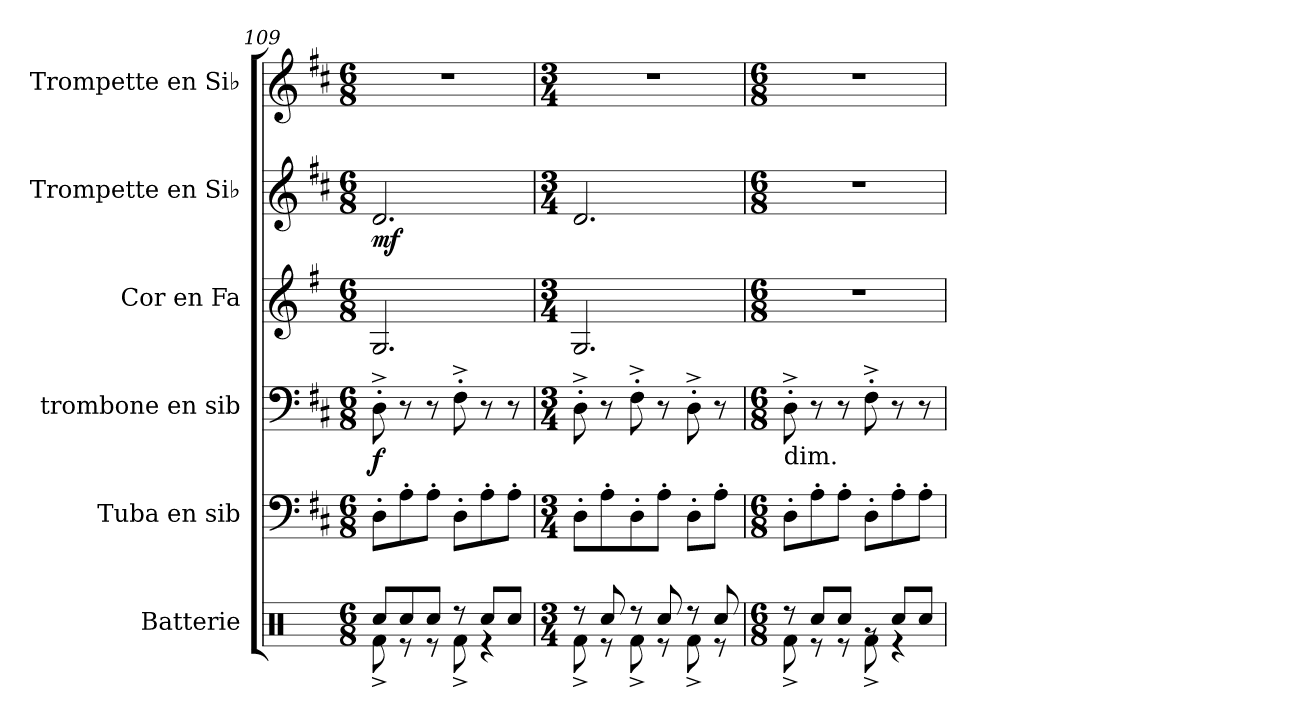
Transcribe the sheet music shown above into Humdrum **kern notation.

**kern	**kern	**kern	**dynam	**kern	**kern	**dynam	**kern
*part6	*part5	*part4	*part4	*part3	*part2	*part2	*part1
*staff6	*staff5	*staff4	*staff4	*staff3	*staff2	*staff2	*staff1
*I"Batterie	*I"Tuba en sib	*I"trombone en sib	*	*I"Cor en Fa	*I"Trompette en Si♭	*	*I"Trompette en Si♭
*I'Batt.	*I'Tub. sib	*I'Trb. sib	*	*I'Cor Fa	*I'Tromp. Si♭	*	*I'Tromp. Si♭
*clefX	*clefF4	*clefF4	*	*clefG2	*clefG2	*	*clefG2
*	*ITrd1c2	*ITrd1c2	*	*ITrd4c7	*ITrd1c2	*	*ITrd1c2
*k[]	*k[]	*k[]	*	*k[]	*k[]	*	*k[]
*M6/8	*M6/8	*M6/8	*	*M6/8	*M6/8	*	*M6/8
=109	=109	=109	=109	=109	=109	=109	=109
*^	*	*	*	*	*	*	*
!	!	!	!	!LO:DY:b	!	!	!LO:DY:b	!
8Rcc/L	8Rf^\	8C'\L	8C'^\	f	2.C/	2.c/	mf	2.r
8Rcc/	8r	8G'\	8r	.	.	.	.	.
8Rcc/J	8r	8G'\J	8r	.	.	.	.	.
8r	8Rf^\	8C'\L	8E'^\	.	.	.	.	.
8Rcc/L	4r	8G'\	8r	.	.	.	.	.
8Rcc/J	.	8G'\J	8r	.	.	.	.	.
=110	=110	=110	=110	=110	=110	=110	=110	=110
*M3/4	*	*M3/4	*M3/4	*	*M3/4	*M3/4	*	*M3/4
8r	8Rf^\	8C'\L	8C'^\	.	2.C/	2.c/	.	2.r
8Rcc/	8r	8G'\	8r	.	.	.	.	.
8r	8Rf^\	8C'\	8E'^\	.	.	.	.	.
8Rcc/	8r	8G'\J	8r	.	.	.	.	.
8r	8Rf^\	8C'\L	8C'^\	.	.	.	.	.
8Rcc/	8r	8G'\J	8r	.	.	.	.	.
=111	=111	=111	=111	=111	=111	=111	=111	=111
*M6/8	*	*M6/8	*M6/8	*	*M6/8	*M6/8	*	*M6/8
!	!	!	!LO:TX:b:t=dim.	!	!	!	!	!
8r	8Rf^\	8C'\L	8C'^\	.	2.r	2.r	.	2.r
8Rcc/L	8r	8G'\	8r	.	.	.	.	.
8Rcc/J	8r	8G'\J	8r	.	.	.	.	.
8rg	8Rf^\	8C'\L	8E'^\	.	.	.	.	.
8Rcc/L	4r	8G'\	8r	.	.	.	.	.
8Rcc/J	.	8G'\J	8r	.	.	.	.	.
*v	*v	*	*	*	*	*	*	*
=	=	=	=	=	=	=	=
*-	*-	*-	*-	*-	*-	*-	*-
